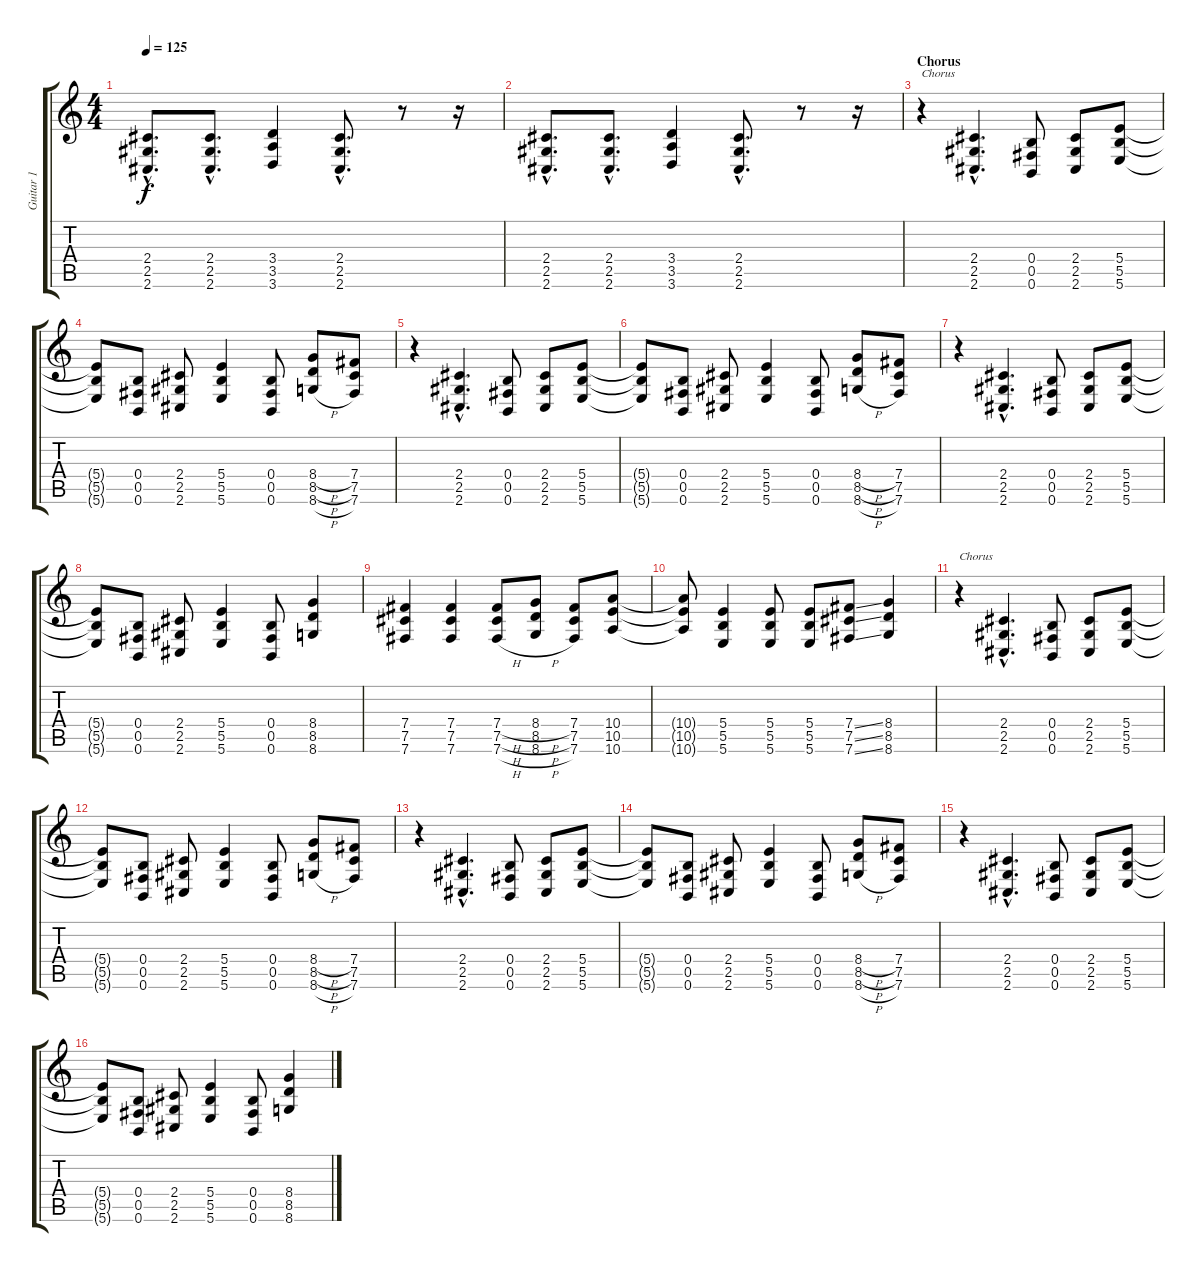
\track ("Guitar 1" "Guitar 1") {instrument distortionguitar}
\staff {score tabs}
\tuning (Db4 Ab3 E3 B2 Gb2 B1) {hide}
\ts (4 4)
\tempo 125
\clef g2
\ks c
(2.4{hac} 2.5{hac} 2.6{hac}).8{d dy f} (2.4{hac} 2.5{hac} 2.6{hac}).8{d} (3.4 3.5 3.6).4 (2.4{hac} 2.5{hac} 2.6{hac}).8{d} r.8 r.16 |
(2.4{hac} 2.5{hac} 2.6{hac}).8{d} (2.4{hac} 2.5{hac} 2.6{hac}).8{d} (3.4 3.5 3.6).4 (2.4{hac} 2.5{hac} 2.6{hac}).8{d} r.8 r.16 |
\section ("" "Chorus")
r.4{txt "Chorus"} (2.4{hac} 2.5{hac} 2.6{hac}).4{d} (0.4 0.5 0.6).8 (2.4 2.5 2.6).8 (5.4 5.5 5.6).8 |
(5.4{t} 5.5{t} 5.6{t}).8 (0.4 0.5 0.6).8 (2.4 2.5 2.6).8 (5.4 5.5 5.6).4 (0.4 0.5 0.6).8 (8.4{h} 8.5{h} 8.6{h}).8 (7.4 7.5 7.6).8 |
r.4 (2.4{hac} 2.5{hac} 2.6{hac}).4{d} (0.4 0.5 0.6).8 (2.4 2.5 2.6).8 (5.4 5.5 5.6).8 |
(5.4{t} 5.5{t} 5.6{t}).8 (0.4 0.5 0.6).8 (2.4 2.5 2.6).8 (5.4 5.5 5.6).4 (0.4 0.5 0.6).8 (8.4{h} 8.5{h} 8.6{h}).8 (7.4 7.5 7.6).8 |
r.4 (2.4{hac} 2.5{hac} 2.6{hac}).4{d} (0.4 0.5 0.6).8 (2.4 2.5 2.6).8 (5.4 5.5 5.6).8 |
(5.4{t} 5.5{t} 5.6{t}).8 (0.4 0.5 0.6).8 (2.4 2.5 2.6).8 (5.4 5.5 5.6).4 (0.4 0.5 0.6).8 (8.4 8.5 8.6).4 |
(7.4 7.5 7.6).4 (7.4 7.5 7.6).4 (7.4{h} 7.5{h} 7.6{h}).8 (8.4{h} 8.5{h} 8.6{h}).8 (7.4 7.5 7.6).8 (10.4 10.5 10.6).8 |
(10.4{t} 10.5{t} 10.6{t}).8 (5.4 5.5 5.6).4 (5.4 5.5 5.6).8 (5.4 5.5 5.6).8 (7.4{ss} 7.5{ss} 7.6{ss}).8 (8.4 8.5 8.6).4 |
r.4{txt "Chorus"} (2.4{hac} 2.5{hac} 2.6{hac}).4{d} (0.4 0.5 0.6).8 (2.4 2.5 2.6).8 (5.4 5.5 5.6).8 |
(5.4{t} 5.5{t} 5.6{t}).8 (0.4 0.5 0.6).8 (2.4 2.5 2.6).8 (5.4 5.5 5.6).4 (0.4 0.5 0.6).8 (8.4{h} 8.5{h} 8.6{h}).8 (7.4 7.5 7.6).8 |
r.4 (2.4{hac} 2.5{hac} 2.6{hac}).4{d} (0.4 0.5 0.6).8 (2.4 2.5 2.6).8 (5.4 5.5 5.6).8 |
(5.4{t} 5.5{t} 5.6{t}).8 (0.4 0.5 0.6).8 (2.4 2.5 2.6).8 (5.4 5.5 5.6).4 (0.4 0.5 0.6).8 (8.4{h} 8.5{h} 8.6{h}).8 (7.4 7.5 7.6).8 |
r.4 (2.4{hac} 2.5{hac} 2.6{hac}).4{d} (0.4 0.5 0.6).8 (2.4 2.5 2.6).8 (5.4 5.5 5.6).8 |
(5.4{t} 5.5{t} 5.6{t}).8 (0.4 0.5 0.6).8 (2.4 2.5 2.6).8 (5.4 5.5 5.6).4 (0.4 0.5 0.6).8 (8.4 8.5 8.6).4
